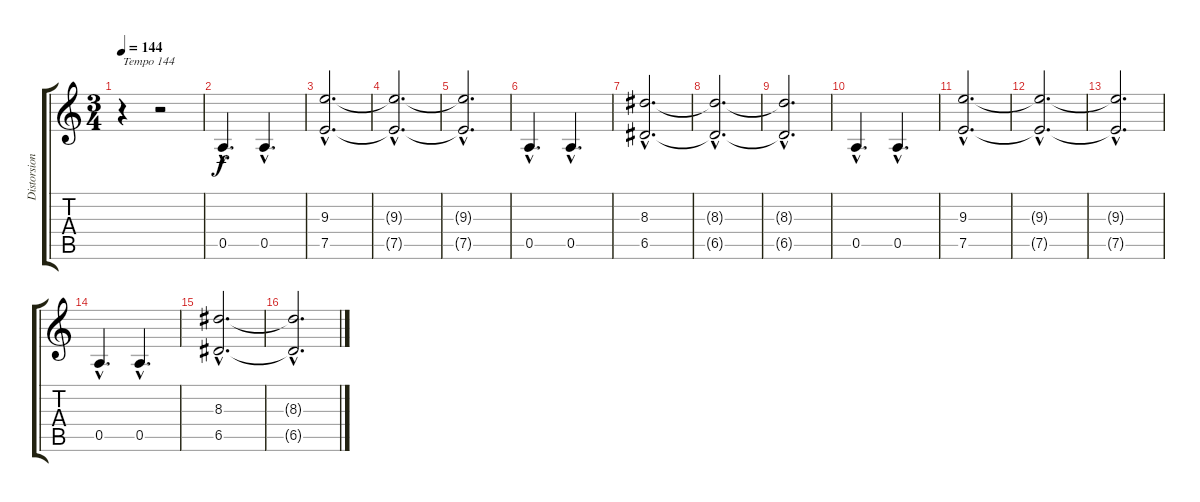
\track ("Distorsion Guitar" "Distorsion") {instrument distortionguitar}
\staff {score tabs}
\tuning (E4 B3 G3 D3 A2 E2) {hide}
\ts (3 4)
\tempo 144
\clef g2
\ks c
r.4{txt "Tempo 144" dy f instrument distortionguitar} r.2 |
0.5{hac}.4{d} 0.5{hac}.4{d} |
(9.3{hac} 7.5{hac}).2{d} |
(9.3{hac t} 7.5{hac t}).2{d} |
(9.3{hac t} 7.5{hac t}).2{d} |
0.5{hac}.4{d} 0.5{hac}.4{d} |
(8.3{hac} 6.5{hac}).2{d} |
(8.3{hac t} 6.5{hac t}).2{d} |
(8.3{hac t} 6.5{hac t}).2{d} |
0.5{hac}.4{d} 0.5{hac}.4{d} |
(9.3{hac} 7.5{hac}).2{d} |
(9.3{hac t} 7.5{hac t}).2{d} |
(9.3{hac t} 7.5{hac t}).2{d} |
0.5{hac}.4{d} 0.5{hac}.4{d} |
(8.3{hac} 6.5{hac}).2{d} |
(8.3{hac t} 6.5{hac t}).2{d}
